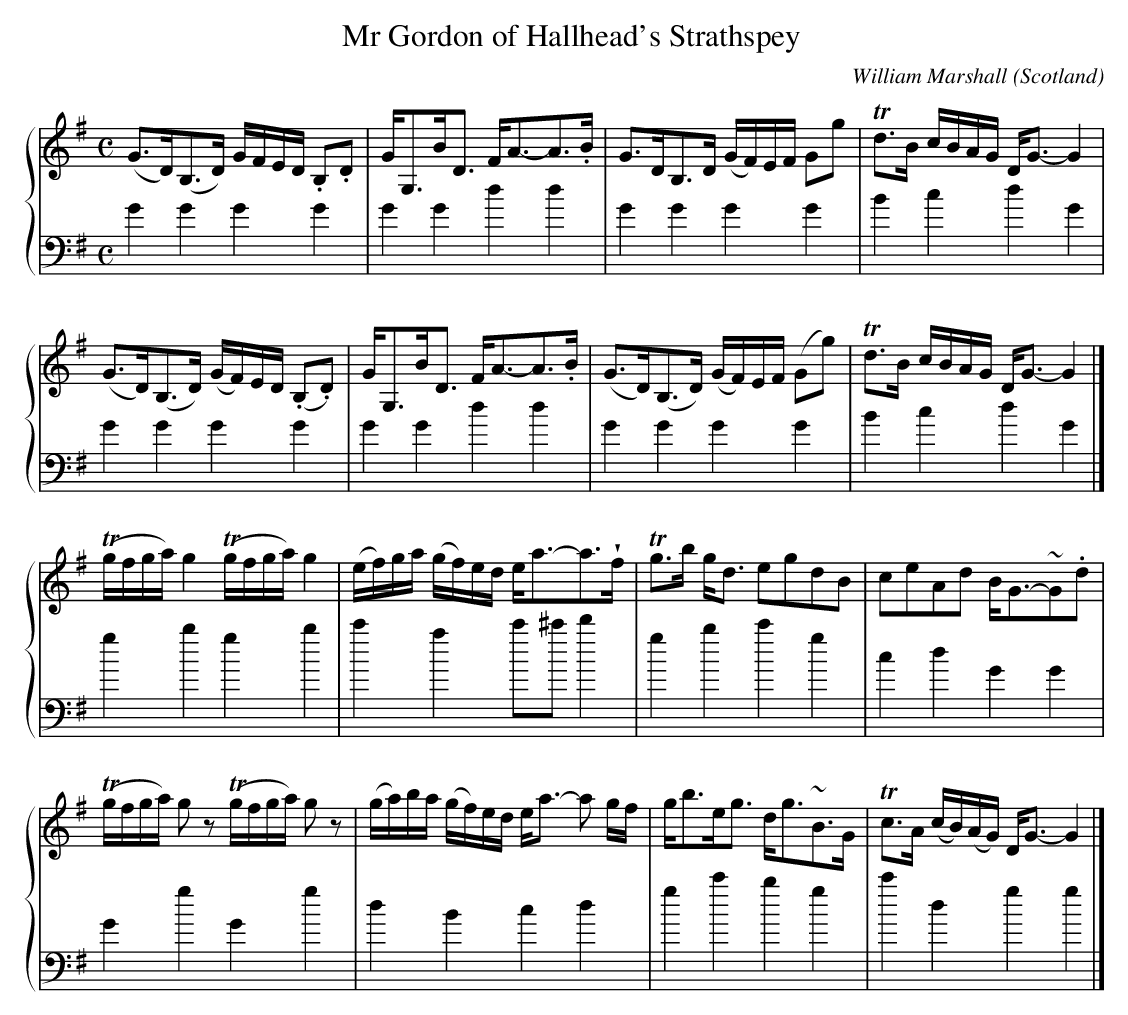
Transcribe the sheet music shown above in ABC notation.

X:1
T:Mr Gordon of Hallhead's Strathspey
C:William Marshall
L:1/8
M:C
O:Scotland
K:G
%%staves {1 2}
V:1
(G>D)(B,>D) G/F/E/D/ .B,.D | G<G,B<D F<A-A>.B |\
G>DB,>D (G/F/)E/F/ Gg | !trill!d>B c/B/A/G/ D<G- G2 |
(G>D)(B,>D) (G/F/)E/D/ (.B,.D) | G<G,B<D F<A-A>.B |\
(G>D)(B,>D) (G/F/)E/F/ (Gg) | !trill!d>B c/B/A/G/ D<G- G2 |]
(!trill!g/f/g/a/) g2 (!trill!g/f/g/a/) g2 | (e/f/)g/a/ (g/f/)e/d/ e<a-a>!wedge!f |\
!trill!g>b g<d egdB | ceAd B<G-~G.d |
(!trill!g/f/g/a/) g z (!trill!g/f/g/a/) g z | (g/a/)b/a/ (g/f/)e/d/ e<a- a g/f/ |\
g<be<g d<g~B>G | !trill!c>A (c/B/)(A/G/) D<G- G2 |]
V:2 clef=bass
L:1/4
GGGG | GGdd | GGGG | BcdG | GGGG | GGdd | GGGG | BcdG |] \
gbgb | c'a c'/^c'/d' | gbc'g | cdGG | Gg Gg | dBcd | gc'bg | c'dgg |]
